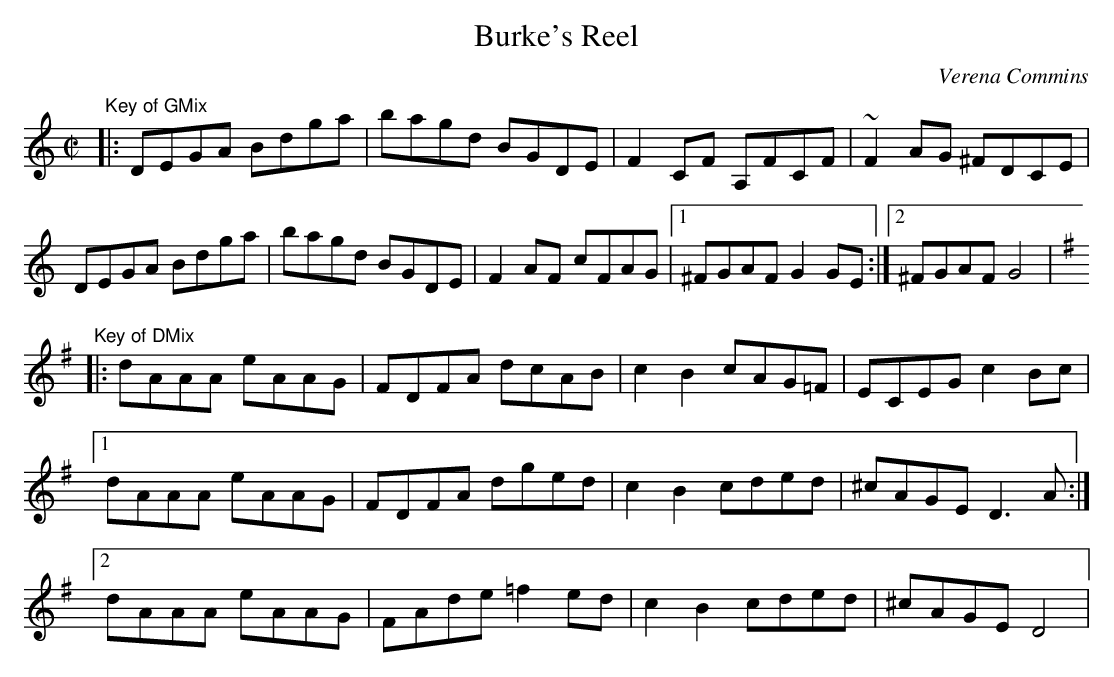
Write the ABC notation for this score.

X:1
T:Burke's Reel
C:Verena Commins
M:C|
K:GMix
"Key of GMix"|:DEGA Bdga | bagd BGDE | F2 CF A,FCF | ~F2AG ^FDCE|
DEGA Bdga | bagd BGDE | F2AF cFAG |1 ^FGAF G2GE :|2 ^FGAF G4 |
K:DMix
"Key of DMix"|:dAAA eAAG | FDFA dcAB | c2 B2 cAG=F | ECEG c2 Bc |1
dAAA eAAG | FDFA dged | c2 B2 cded | ^cAGE D3A :|2
dAAA eAAG | FAde =f2ed | c2 B2 cded | ^cAGE D4 |
